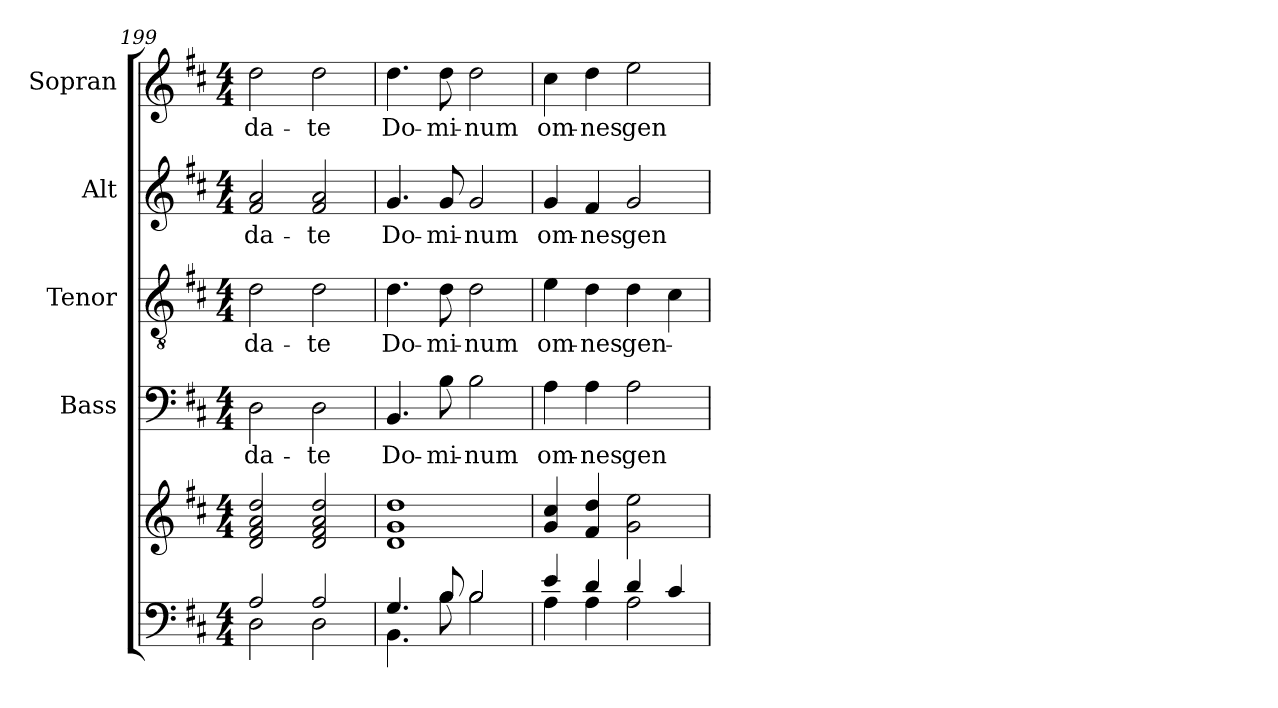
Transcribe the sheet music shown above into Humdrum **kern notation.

**kern	**kern	**kern	**text	**kern	**text	**kern	**text	**kern	**text
*part5	*part5	*part4	*part4	*part3	*part3	*part2	*part2	*part1	*part1
*staff6	*staff5	*staff4	*staff4	*staff3	*staff3	*staff2	*staff2	*staff1	*staff1
*	*	*I"Bass	*	*I"Tenor	*	*I"Alt	*	*I"Sopran	*
*	*	*I'B	*	*I'T	*	*I'A	*	*I'S	*
*clefF4	*clefG2	*clefF4	*	*clefGv2	*	*clefG2	*	*clefG2	*
*k[f#c#]	*k[f#c#]	*k[f#c#]	*	*k[f#c#]	*	*k[f#c#]	*	*k[f#c#]	*
*D:	*D:	*D:	*	*D:	*	*D:	*	*D:	*
*M4/4	*M4/4	*M4/4	*	*M4/4	*	*M4/4	*	*M4/4	*
=199	=199	=199	=199	=199	=199	=199	=199	=199	=199
*^	*	*	*	*	*	*	*	*	*
!	!	!	!	!LO:LY:b	!	!LO:LY:b	!	!LO:LY:b	!	!LO:LY:b
2A/	2D\	2d/ 2f#/ 2a/ 2dd/	2D\	-da-	2d\	-da-	2f#/ 2a/	-da-	2dd\	-da-
!	!	!	!	!LO:LY:b	!	!LO:LY:b	!	!LO:LY:b	!	!LO:LY:b
2A/	2D\	2d/ 2f#/ 2a/ 2dd/	2D\	-te	2d\	-te	2f#/ 2a/	-te	2dd\	-te
=200	=200	=200	=200	=200	=200	=200	=200	=200	=200	=200
!	!	!	!	!LO:LY:b	!	!LO:LY:b	!	!LO:LY:b	!	!LO:LY:b
4.G/	4.BB\	1d 1g 1dd	4.BB/	Do-	4.d\	Do-	4.g/	Do-	4.dd\	Do-
!	!	!	!	!LO:LY:b	!	!LO:LY:b	!	!LO:LY:b	!	!LO:LY:b
8B/	8B\	.	8B\	-mi-	8d\	-mi-	8g/	-mi-	8dd\	-mi-
!	!	!	!	!LO:LY:b	!	!LO:LY:b	!	!LO:LY:b	!	!LO:LY:b
2B/	2B\	.	2B\	-num	2d\	-num	2g/	-num	2dd\	-num
=201	=201	=201	=201	=201	=201	=201	=201	=201	=201	=201
!	!	!	!	!LO:LY:b	!	!LO:LY:b	!	!LO:LY:b	!	!LO:LY:b
4e/	4A\	4g/ 4cc#/	4A\	om-	4e\	om-	4g/	om-	4cc#\	om-
!	!	!	!	!LO:LY:b	!	!LO:LY:b	!	!LO:LY:b	!	!LO:LY:b
4d/	4A\	4f#/ 4dd/	4A\	-nes	4d\	-nes	4f#/	-nes	4dd\	-nes
!	!	!	!	!LO:LY:b	!	!LO:LY:b	!	!LO:LY:b	!	!LO:LY:b
4d/	2A\	2g\ 2ee\	2A\	gen-	4d\	gen-	2g/	gen-	2ee\	gen-
4c#/	.	.	.	.	4c#\	.	.	.	.	.
*v	*v	*	*	*	*	*	*	*	*	*
=	=	=	=	=	=	=	=	=	=
*-	*-	*-	*-	*-	*-	*-	*-	*-	*-
